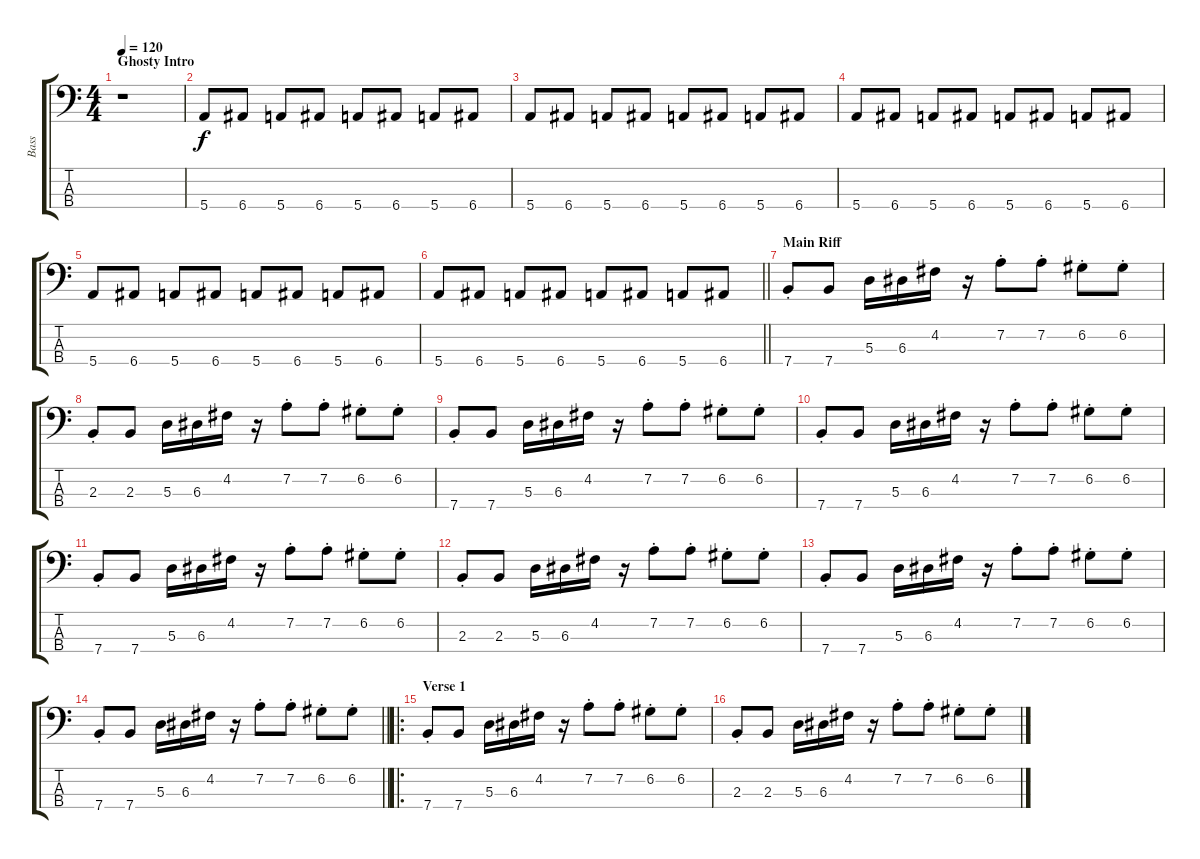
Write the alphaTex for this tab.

\track ("Bass" "Bass") {instrument electricbassfinger}
\staff {score tabs}
\tuning (G2 D2 A1 E1) {hide}
\ts (4 4)
\section ("" "Ghosty Intro")
\tempo 120
\clef f4
\ks c
r.1{dy f instrument electricbassfinger} |
5.4.8 6.4.8 5.4.8 6.4.8 5.4.8 6.4.8 5.4.8 6.4.8 |
5.4.8 6.4.8 5.4.8 6.4.8 5.4.8 6.4.8 5.4.8 6.4.8 |
5.4.8 6.4.8 5.4.8 6.4.8 5.4.8 6.4.8 5.4.8 6.4.8 |
5.4.8 6.4.8 5.4.8 6.4.8 5.4.8 6.4.8 5.4.8 6.4.8 |
\barLineRight lightlight
5.4.8 6.4.8 5.4.8 6.4.8 5.4.8 6.4.8 5.4.8 6.4.8 |
\section ("" "Main Riff")
7.4{st}.8 7.4.8 5.3.16 6.3.16 4.2.16 r.16 7.2{st}.8 7.2{st}.8 6.2{st}.8 6.2{st}.8 |
2.3{st}.8 2.3.8 5.3.16 6.3.16 4.2.16 r.16 7.2{st}.8 7.2{st}.8 6.2{st}.8 6.2{st}.8 |
7.4{st}.8 7.4.8 5.3.16 6.3.16 4.2.16 r.16 7.2{st}.8 7.2{st}.8 6.2{st}.8 6.2{st}.8 |
7.4{st}.8 7.4.8 5.3.16 6.3.16 4.2.16 r.16 7.2{st}.8 7.2{st}.8 6.2{st}.8 6.2{st}.8 |
7.4{st}.8 7.4.8 5.3.16 6.3.16 4.2.16 r.16 7.2{st}.8 7.2{st}.8 6.2{st}.8 6.2{st}.8 |
2.3{st}.8 2.3.8 5.3.16 6.3.16 4.2.16 r.16 7.2{st}.8 7.2{st}.8 6.2{st}.8 6.2{st}.8 |
7.4{st}.8 7.4.8 5.3.16 6.3.16 4.2.16 r.16 7.2{st}.8 7.2{st}.8 6.2{st}.8 6.2{st}.8 |
\barLineRight lightlight
7.4{st}.8 7.4.8 5.3.16 6.3.16 4.2.16 r.16 7.2{st}.8 7.2{st}.8 6.2{st}.8 6.2{st}.8 |
\ro
\section ("" "Verse 1")
7.4{st}.8 7.4.8 5.3.16 6.3.16 4.2.16 r.16 7.2{st}.8 7.2{st}.8 6.2{st}.8 6.2{st}.8 |
2.3{st}.8 2.3.8 5.3.16 6.3.16 4.2.16 r.16 7.2{st}.8 7.2{st}.8 6.2{st}.8 6.2{st}.8
